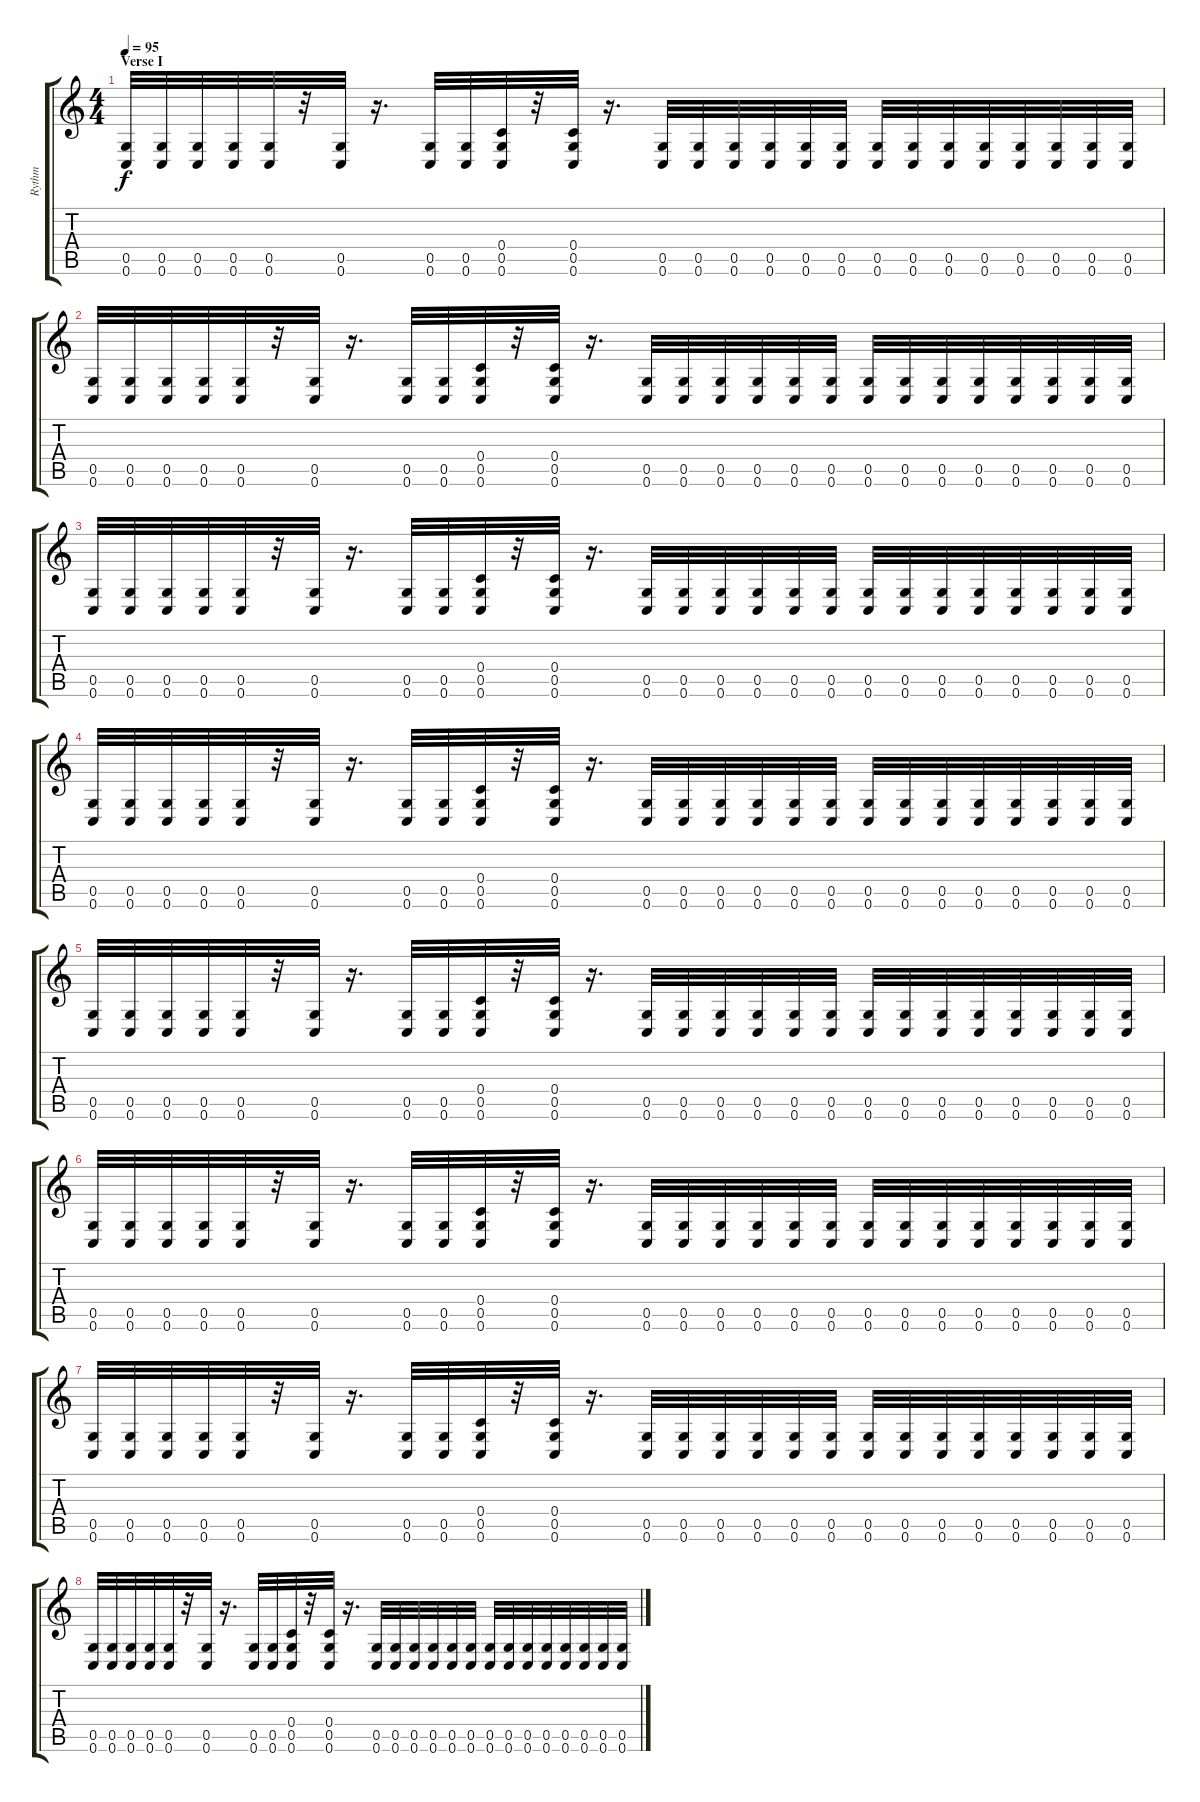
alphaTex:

\track ("Rythm" "Rythm") {instrument distortionguitar}
\staff {score tabs}
\tuning (D4 A3 F3 C3 G2 C2) {hide}
\ts (4 4)
\section ("" "Verse I")
\tempo 95
\clef g2
\ks c
(0.5 0.6).32{dy f} (0.5 0.6).32 (0.5 0.6).32 (0.5 0.6).32 (0.5 0.6).32 r.32 (0.5 0.6).32 r.16{d} (0.5 0.6).32 (0.5 0.6).32 (0.4 0.5 0.6).32 r.32 (0.4 0.5 0.6).32 r.16{d} (0.5 0.6).32 (0.5 0.6).32 (0.5 0.6).32 (0.5 0.6).32 (0.5 0.6).32 (0.5 0.6).32 (0.5 0.6).32 (0.5 0.6).32 (0.5 0.6).32 (0.5 0.6).32 (0.5 0.6).32 (0.5 0.6).32 (0.5 0.6).32 (0.5 0.6).32 |
(0.5 0.6).32 (0.5 0.6).32 (0.5 0.6).32 (0.5 0.6).32 (0.5 0.6).32 r.32 (0.5 0.6).32 r.16{d} (0.5 0.6).32 (0.5 0.6).32 (0.4 0.5 0.6).32 r.32 (0.4 0.5 0.6).32 r.16{d} (0.5 0.6).32 (0.5 0.6).32 (0.5 0.6).32 (0.5 0.6).32 (0.5 0.6).32 (0.5 0.6).32 (0.5 0.6).32 (0.5 0.6).32 (0.5 0.6).32 (0.5 0.6).32 (0.5 0.6).32 (0.5 0.6).32 (0.5 0.6).32 (0.5 0.6).32 |
(0.5 0.6).32 (0.5 0.6).32 (0.5 0.6).32 (0.5 0.6).32 (0.5 0.6).32 r.32 (0.5 0.6).32 r.16{d} (0.5 0.6).32 (0.5 0.6).32 (0.4 0.5 0.6).32 r.32 (0.4 0.5 0.6).32 r.16{d} (0.5 0.6).32 (0.5 0.6).32 (0.5 0.6).32 (0.5 0.6).32 (0.5 0.6).32 (0.5 0.6).32 (0.5 0.6).32 (0.5 0.6).32 (0.5 0.6).32 (0.5 0.6).32 (0.5 0.6).32 (0.5 0.6).32 (0.5 0.6).32 (0.5 0.6).32 |
(0.5 0.6).32 (0.5 0.6).32 (0.5 0.6).32 (0.5 0.6).32 (0.5 0.6).32 r.32 (0.5 0.6).32 r.16{d} (0.5 0.6).32 (0.5 0.6).32 (0.4 0.5 0.6).32 r.32 (0.4 0.5 0.6).32 r.16{d} (0.5 0.6).32 (0.5 0.6).32 (0.5 0.6).32 (0.5 0.6).32 (0.5 0.6).32 (0.5 0.6).32 (0.5 0.6).32 (0.5 0.6).32 (0.5 0.6).32 (0.5 0.6).32 (0.5 0.6).32 (0.5 0.6).32 (0.5 0.6).32 (0.5 0.6).32 |
(0.5 0.6).32 (0.5 0.6).32 (0.5 0.6).32 (0.5 0.6).32 (0.5 0.6).32 r.32 (0.5 0.6).32 r.16{d} (0.5 0.6).32 (0.5 0.6).32 (0.4 0.5 0.6).32 r.32 (0.4 0.5 0.6).32 r.16{d} (0.5 0.6).32 (0.5 0.6).32 (0.5 0.6).32 (0.5 0.6).32 (0.5 0.6).32 (0.5 0.6).32 (0.5 0.6).32 (0.5 0.6).32 (0.5 0.6).32 (0.5 0.6).32 (0.5 0.6).32 (0.5 0.6).32 (0.5 0.6).32 (0.5 0.6).32 |
(0.5 0.6).32 (0.5 0.6).32 (0.5 0.6).32 (0.5 0.6).32 (0.5 0.6).32 r.32 (0.5 0.6).32 r.16{d} (0.5 0.6).32 (0.5 0.6).32 (0.4 0.5 0.6).32 r.32 (0.4 0.5 0.6).32 r.16{d} (0.5 0.6).32 (0.5 0.6).32 (0.5 0.6).32 (0.5 0.6).32 (0.5 0.6).32 (0.5 0.6).32 (0.5 0.6).32 (0.5 0.6).32 (0.5 0.6).32 (0.5 0.6).32 (0.5 0.6).32 (0.5 0.6).32 (0.5 0.6).32 (0.5 0.6).32 |
(0.5 0.6).32 (0.5 0.6).32 (0.5 0.6).32 (0.5 0.6).32 (0.5 0.6).32 r.32 (0.5 0.6).32 r.16{d} (0.5 0.6).32 (0.5 0.6).32 (0.4 0.5 0.6).32 r.32 (0.4 0.5 0.6).32 r.16{d} (0.5 0.6).32 (0.5 0.6).32 (0.5 0.6).32 (0.5 0.6).32 (0.5 0.6).32 (0.5 0.6).32 (0.5 0.6).32 (0.5 0.6).32 (0.5 0.6).32 (0.5 0.6).32 (0.5 0.6).32 (0.5 0.6).32 (0.5 0.6).32 (0.5 0.6).32 |
(0.5 0.6).32 (0.5 0.6).32 (0.5 0.6).32 (0.5 0.6).32 (0.5 0.6).32 r.32 (0.5 0.6).32 r.16{d} (0.5 0.6).32 (0.5 0.6).32 (0.4 0.5 0.6).32 r.32 (0.4 0.5 0.6).32 r.16{d} (0.5 0.6).32 (0.5 0.6).32 (0.5 0.6).32 (0.5 0.6).32 (0.5 0.6).32 (0.5 0.6).32 (0.5 0.6).32 (0.5 0.6).32 (0.5 0.6).32 (0.5 0.6).32 (0.5 0.6).32 (0.5 0.6).32 (0.5 0.6).32 (0.5 0.6).32
